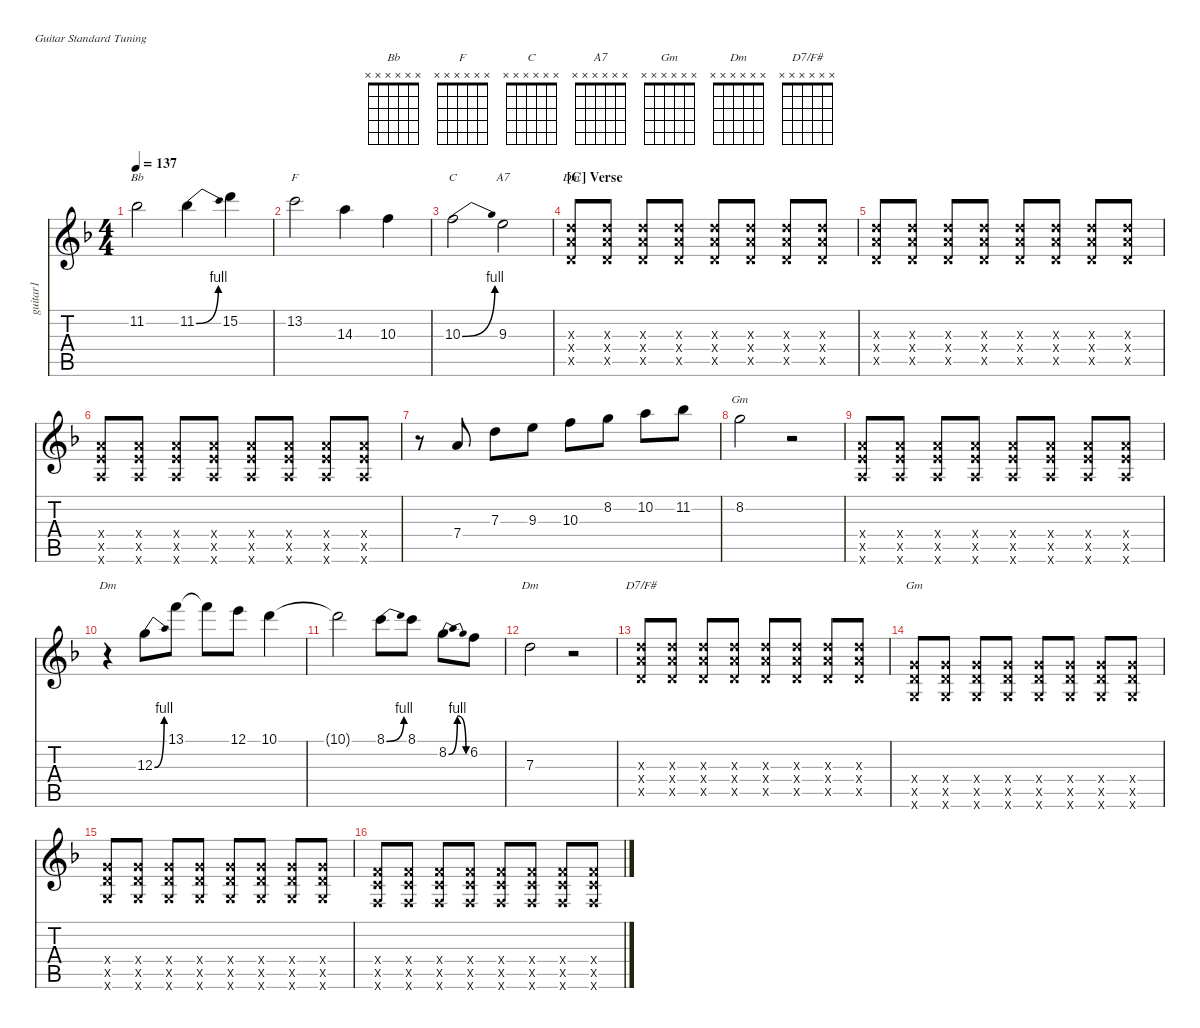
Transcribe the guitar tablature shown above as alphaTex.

\defaultSystemsLayout 4
\hideDynamics
\bracketExtendMode nobrackets
\otherSystemsTrackNameOrientation horizontal
\track ("Guitar1" "guitar1") {defaultSystemsLayout 4 instrument overdrivenguitar}
\staff {score tabs}
\tuning (E4 B3 G3 D3 A2 E2)
\chord ("Bb" x x x x x x)
\chord ("F" x x x x x x)
\chord ("C" x x x x x x)
\chord ("A7" x x x x x x)
\chord ("Gm" x x x x x x)
\chord ("Dm" x x x x x x)
\chord ("D7/F#" x x x x x x)
\ts (4 4)
\tempo 137
\clef g2
\ks f
11.2.2{ch "Bb" dy mf} 11.2{be (bend 0 0 15 4)}.4 15.2.4 |
13.2.2{ch "F"} 14.3.4 10.3.4 |
10.3{be (bend 0 0 15 4)}.2{ch "C"} 9.3.2{ch "A7"} |
\section ("C" "Verse")
(5.5{x} 7.4{x} 7.3{x}).8{ch "Dm"} (5.5{x} 7.4{x} 7.3{x}).8 (5.5{x} 7.4{x} 7.3{x}).8 (5.5{x} 7.4{x} 7.3{x}).8 (5.5{x} 7.4{x} 7.3{x}).8 (5.5{x} 7.4{x} 7.3{x}).8 (5.5{x} 7.4{x} 7.3{x}).8 (5.5{x} 7.4{x} 7.3{x}).8 |
(5.5{x} 7.4{x} 7.3{x}).8 (5.5{x} 7.4{x} 7.3{x}).8 (5.5{x} 7.4{x} 7.3{x}).8 (5.5{x} 7.4{x} 7.3{x}).8 (5.5{x} 7.4{x} 7.3{x}).8 (5.5{x} 7.4{x} 7.3{x}).8 (5.5{x} 7.4{x} 7.3{x}).8 (5.5{x} 7.4{x} 7.3{x}).8 |
(5.6{x} 7.5{x} 7.4{x}).8 (5.6{x} 7.5{x} 7.4{x}).8 (5.6{x} 7.5{x} 7.4{x}).8 (5.6{x} 7.5{x} 7.4{x}).8 (5.6{x} 7.5{x} 7.4{x}).8 (5.6{x} 7.5{x} 7.4{x}).8 (5.6{x} 7.5{x} 7.4{x}).8 (5.6{x} 7.5{x} 7.4{x}).8 |
r.8 7.4.8 7.3.8 9.3.8 10.3.8 8.2.8 10.2.8 11.2.8 |
8.2.2{ch "Gm"} r.2 |
(5.6{x} 7.5{x} 7.4{x}).8 (5.6{x} 7.5{x} 7.4{x}).8 (5.6{x} 7.5{x} 7.4{x}).8 (5.6{x} 7.5{x} 7.4{x}).8 (5.6{x} 7.5{x} 7.4{x}).8 (5.6{x} 7.5{x} 7.4{x}).8 (5.6{x} 7.5{x} 7.4{x}).8 (5.6{x} 7.5{x} 7.4{x}).8 |
r.4{ch "Dm"} 12.3{be (bend 0 0 15 4)}.8 13.1.8 13.1{t}.8 12.1.8 10.1.4 |
10.1{t}.2 8.1{be (bend 0 0 15 4)}.8 8.1.8 8.2{be (bendrelease 0 0 10.2 4 20.4 4 30 0)}.8 6.2.8 |
7.3.2{ch "Dm"} r.2 |
(5.5{x} 7.4{x} 7.3{x}).8{ch "D7/F#"} (5.5{x} 7.4{x} 7.3{x}).8 (5.5{x} 7.4{x} 7.3{x}).8 (5.5{x} 7.4{x} 7.3{x}).8 (5.5{x} 7.4{x} 7.3{x}).8 (5.5{x} 7.4{x} 7.3{x}).8 (5.5{x} 7.4{x} 7.3{x}).8 (5.5{x} 7.4{x} 7.3{x}).8 |
(3.6{x} 5.5{x} 5.4{x}).8{ch "Gm"} (3.6{x} 5.5{x} 5.4{x}).8 (3.6{x} 5.5{x} 5.4{x}).8 (3.6{x} 5.5{x} 5.4{x}).8 (3.6{x} 5.5{x} 5.4{x}).8 (3.6{x} 5.5{x} 5.4{x}).8 (3.6{x} 5.5{x} 5.4{x}).8 (3.6{x} 5.5{x} 5.4{x}).8 |
(3.6{x} 5.5{x} 5.4{x}).8 (3.6{x} 5.5{x} 5.4{x}).8 (3.6{x} 5.5{x} 5.4{x}).8 (3.6{x} 5.5{x} 5.4{x}).8 (3.6{x} 5.5{x} 5.4{x}).8 (3.6{x} 5.5{x} 5.4{x}).8 (3.6{x} 5.5{x} 5.4{x}).8 (3.6{x} 5.5{x} 5.4{x}).8 |
(1.6{x} 3.5{x} 3.4{x}).8 (1.6{x} 3.5{x} 3.4{x}).8 (1.6{x} 3.5{x} 3.4{x}).8 (1.6{x} 3.5{x} 3.4{x}).8 (1.6{x} 3.5{x} 3.4{x}).8 (1.6{x} 3.5{x} 3.4{x}).8 (1.6{x} 3.5{x} 3.4{x}).8 (1.6{x} 3.5{x} 3.4{x}).8
